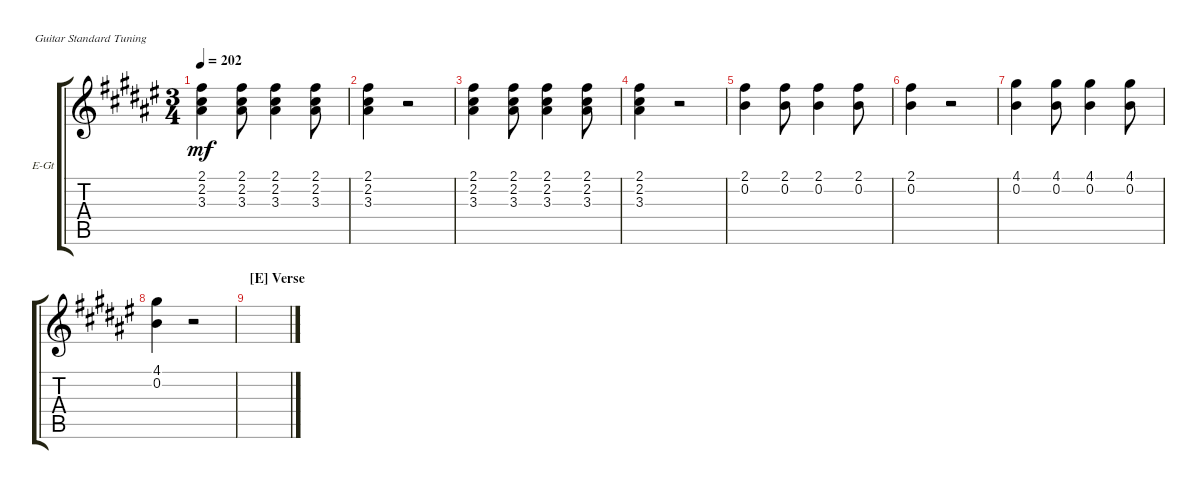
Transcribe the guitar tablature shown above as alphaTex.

\defaultSystemsLayout 4
\bracketExtendMode groupsimilarinstruments
\firstSystemTrackNameOrientation horizontal
\otherSystemsTrackNameOrientation horizontal
\track ("Electric Guitar (Wah)" "E-Gt") {instrument overdrivenguitar}
\staff {score tabs}
\tuning (E4 B3 G3 D3 A2 E2)
\ts (3 4)
\tempo 202
\clef g2
\ks f#
(2.1 2.2 3.3).4{dy mf} (2.1 2.2 3.3).8 (2.1 2.2 3.3).4 (2.1 2.2 3.3).8 |
(2.1 2.2 3.3).4 r.2 |
(2.1 2.2 3.3).4 (2.1 2.2 3.3).8 (2.1 2.2 3.3).4 (2.1 2.2 3.3).8 |
(2.1 2.2 3.3).4 r.2 |
(2.1 0.2).4 (2.1 0.2).8 (2.1 0.2).4 (2.1 0.2).8 |
(2.1 0.2).4 r.2 |
(4.1 0.2).4 (4.1 0.2).8 (4.1 0.2).4 (4.1 0.2).8 |
(4.1 0.2).4 r.2 |
\section ("E" "Verse")
